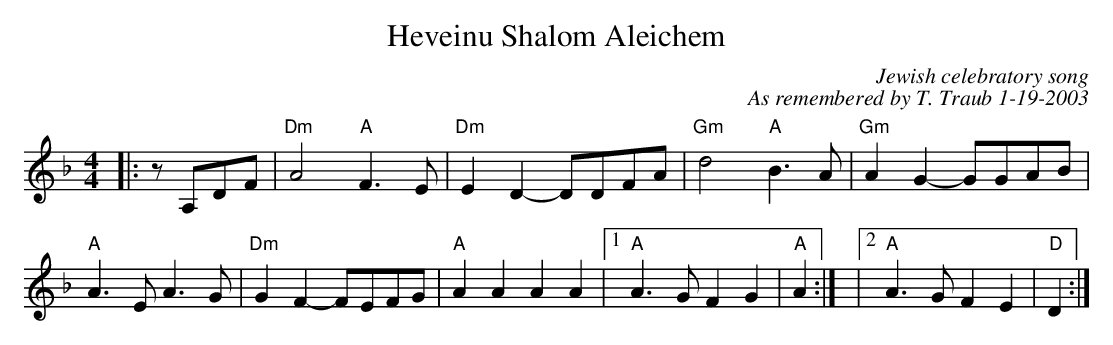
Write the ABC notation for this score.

X:1
T:Heveinu Shalom Aleichem
C:Jewish celebratory song
C:As remembered by T. Traub 1-19-2003
M:4/4
K:Dm
L: 1/8
|:z A,DF|"Dm"A4 "A"F3 E|"Dm"E2 D2-DDFA|"Gm"d4 "A"B3 A|"Gm"A2 G2-GGAB|
"A"A3 E A3 G|"Dm"G2 F2-FEFG|"A"A2 A2 A2 A2|1 "A"A2>G2 F2 G2|"A"A2 :|\
|2 "A"A2>G2 F2 E2|"D"D2 :|
